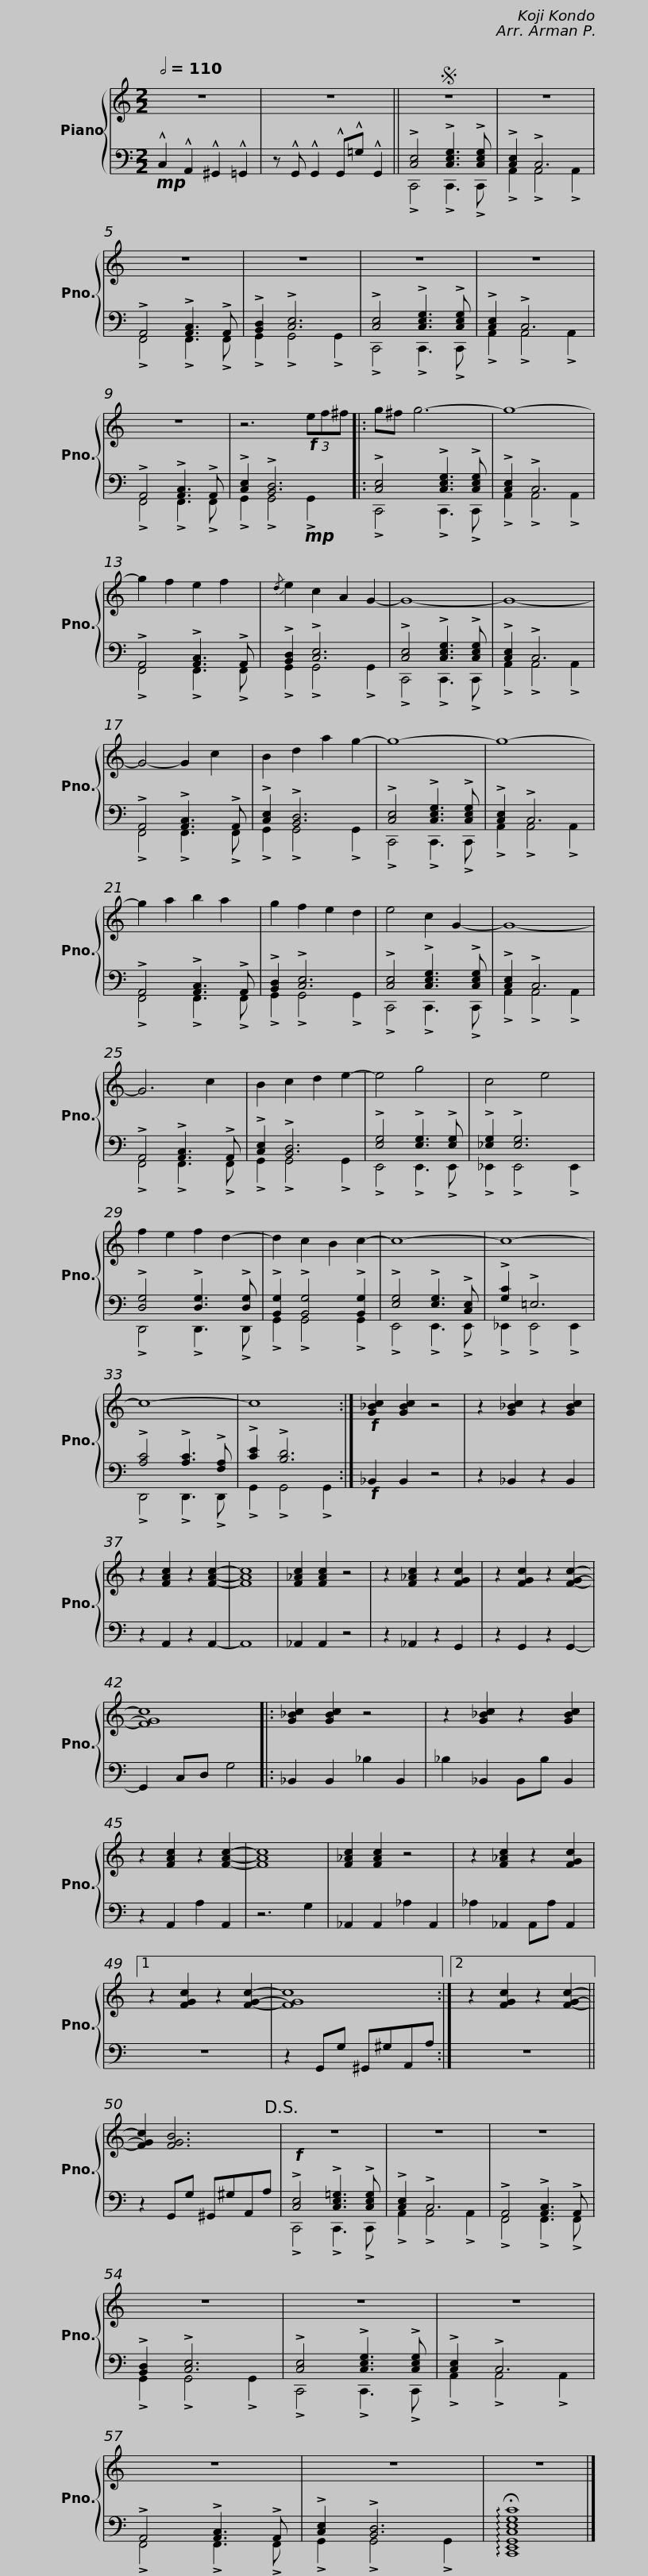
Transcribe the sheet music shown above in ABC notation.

X:1
%%score { 1 | ( 2 3 ) }
L:1/8
Q:1/2=110
M:2/2
I:linebreak $
K:C
V:1 treble
V:2 bass
V:3 bass
V:1
 z8 | z8 ||S z8 | z8 | z8 | %5
 z8 |$ z8 | z8 | z8 | z6!f! (3ef^f |: %10
 g^f g6- | g8- |$ g2 f2 e2 f2 |{/d} e2 c2 A2 G2- | G8- | %15
 G8- | G4- G2 c2 | B2 d2 a2 g2- |$ g8- | g8- | %20
 g2 a2 b2 a2 | g2 f2 e2 d2 | e4 c2 G2- | G8- |$ G6 c2 | %25
 B2 c2 d2 e2- | e4 g4 | c4 e4 | f2 e2 f2 d2- | d2 c2 B2 c2- |$ %30
 c8- | c8- | c8- | c8 :|!f! [G_Bc]2 [GBc]2 z4 | %35
 z2 [G_Bc]2 z2 [GBc]2 |$ z2 [FAc]2 z2 [FAc]2- | [FAc]8 | [F_Ac]2 [FAc]2 z4 | z2 [F_Ac]2 z2 [FGc]2 | %40
 z2 [FGc]2 z2 [FGc]2- | [FGc]8 |:$ [G_Bc]2 [GBc]2 z4 | z2 [G_Bc]2 z2 [GBc]2 | z2 [FAc]2 z2 [FAc]2- | %45
 [FAc]8 | [F_Ac]2 [FAc]2 z4 | z2 [F_Ac]2 z2 [FGc]2 |1$ z2 [FGc]2 z2 [FGc]2- | [FGc]8 :|2 %50
 z2 [FGc]2 z2 [FGc]2- || [FGc]2 [FGB]6!D.S.! | z8 |$ z8 | z8 | %55
 z8 | z8 |$ z8 | z8 | z8 | %60
 z8 |] %61
V:2
!mp! !^!C,2 !^!A,,2 !^!^G,,2 !^!=G,,2 | z !^!G,, !^!G,,2 !^!G,,!^!=G, !^!G,,2 || !>![C,E,]4 !>![C,E,G,]3 !>![C,E,G,] | !>![C,E,]2 !>!C,6 | !>!A,,4 !>![A,,C,]3 !>!A,, | %5
 !>![B,,D,]2 !>![C,E,]6 |$ !>![C,E,]4 !>![C,E,G,]3 !>![C,E,G,] | !>![C,E,]2 !>!C,6 | !>!A,,4 !>![A,,C,]3 !>!A,, | !>![C,E,]2 !>![B,,D,]6 |: %10
 !>![C,E,]4 !>![C,E,G,]3 !>![C,E,G,] | !>![C,E,]2 !>!C,6 |$ !>!A,,4 !>![A,,C,]3 !>!A,, | !>![B,,D,]2 !>![C,E,]6 | !>![C,E,]4 !>![C,E,G,]3 !>![C,E,G,] | %15
 !>![C,E,]2 !>!C,6 | !>!A,,4 !>![A,,C,]3 !>!A,, | !>![C,E,]2 !>![B,,D,]6 |$ !>![C,E,]4 !>![C,E,G,]3 !>![C,E,G,] | !>![C,E,]2 !>!C,6 | %20
 !>!A,,4 !>![A,,C,]3 !>!A,, | !>![B,,D,]2 !>![C,E,]6 | !>![C,E,]4 !>![C,E,G,]3 !>![C,E,G,] | !>![C,E,]2 !>!C,6 |$ !>!A,,4 !>![A,,C,]3 !>!A,, | %25
 !>![C,E,]2 !>![B,,D,]6 | !>![E,G,]4 !>![E,G,]3 !>![E,G,] | !>![_E,G,]2 !>![E,G,]6 | !>![D,G,]4 !>![D,G,]3 !>![D,G,] | !>![B,,G,]2 !>![B,,G,]4 !>![B,,G,]2 |$ %30
 !>![E,G,]4 !>![E,G,]3 !>![C,E,] | !>![G,C]2 !>!=E,6 | !>![A,C]4 !>![A,C]3 !>![F,A,] | !>![CE]2 !>![B,D]6 :|!f! _B,,2 B,,2 z4 | %35
 z2 _B,,2 z2 B,,2 |$ z2 A,,2 z2 A,,2- | A,,8 | _A,,2 A,,2 z4 | z2 _A,,2 z2 G,,2 | %40
 z2 G,,2 z2 G,,2- | G,,2 C,D, G,4 |:$ _B,,2 B,,2 _B,2 B,,2 | _B,2 _B,,2 B,,B, B,,2 | z2 A,,2 A,2 A,,2 | %45
 z6 G,2 | _A,,2 A,,2 _A,2 A,,2 | _A,2 _A,,2 A,,A, A,,2 |1$ z8 | z2 G,,G, ^G,,^G,A,,A, :|2 %50
 z8 || z2 G,,G, ^G,,^G,A,,A, |!f! !>![C,E,]4 !>![C,E,=G,]3 !>![C,E,G,] |$ !>![C,E,]2 !>!C,6 | !>!A,,4 !>![A,,C,]3 !>!A,, | %55
 !>![B,,D,]2 !>![C,E,]6 | !>![C,E,]4 !>![C,E,G,]3 !>![C,E,G,] |$ !>![C,E,]2 !>!C,6 | !>!A,,4 !>![A,,C,]3 !>!A,, | !>![C,E,]2 !>![B,,D,]6 | %60
 !arpeggio!!fermata![C,,E,,G,,C,E,G,C]8 |] %61
V:3
 x8 | x8 || !>!C,,4 !>!C,,3 !>!C,, | !>!A,,2 !>!A,,4 !>!A,,2 | !>!F,,4 !>!F,,3 !>!F,, | %5
 !>!G,,2 !>!G,,4 !>!G,,2 |$ !>!C,,4 !>!C,,3 !>!C,, | !>!A,,2 !>!A,,4 !>!A,,2 | !>!F,,4 !>!F,,3 !>!F,, | !>!G,,2 !>!G,,4!mp! !>!G,,2 |: %10
 !>!C,,4 !>!C,,3 !>!C,, | !>!A,,2 !>!A,,4 !>!A,,2 |$ !>!F,,4 !>!F,,3 !>!F,, | !>!G,,2 !>!G,,4 !>!G,,2 | !>!C,,4 !>!C,,3 !>!C,, | %15
 !>!A,,2 !>!A,,4 !>!A,,2 | !>!F,,4 !>!F,,3 !>!F,, | !>!G,,2 !>!G,,4 !>!G,,2 |$ !>!C,,4 !>!C,,3 !>!C,, | !>!A,,2 !>!A,,4 !>!A,,2 | %20
 !>!F,,4 !>!F,,3 !>!F,, | !>!G,,2 !>!G,,4 !>!G,,2 | !>!C,,4 !>!C,,3 !>!C,, | !>!A,,2 !>!A,,4 !>!A,,2 |$ !>!F,,4 !>!F,,3 !>!F,, | %25
 !>!G,,2 !>!G,,4 !>!G,,2 | !>!E,,4 !>!E,,3 !>!E,, | !>!_E,,2 !>!E,,4 !>!E,,2 | !>!D,,4 !>!D,,3 !>!D,, | !>!G,,2 !>!G,,4 !>!G,,2 |$ %30
 !>!E,,4 !>!E,,3 !>!E,, | !>!_E,,2 !>!E,,4 !>!E,,2 | !>!D,,4 !>!D,,3 !>!D,, | !>!G,,2 !>!G,,4 !>!G,,2 :| x8 | %35
 x8 |$ x8 | x8 | x8 | x8 | %40
 x8 | x8 |:$ x8 | x8 | x8 | %45
 x8 | x8 | x8 |1$ x8 | x8 :|2 %50
 x8 || x8 | !>!C,,4 !>!C,,3 !>!C,, |$ !>!A,,2 !>!A,,4 !>!A,,2 | !>!F,,4 !>!F,,3 !>!F,, | %55
 !>!G,,2 !>!G,,4 !>!G,,2 | !>!C,,4 !>!C,,3 !>!C,, |$ !>!A,,2 !>!A,,4 !>!A,,2 | !>!F,,4 !>!F,,3 !>!F,, | !>!G,,2 !>!G,,4 !>!G,,2 | %60
 x8 |] %61
